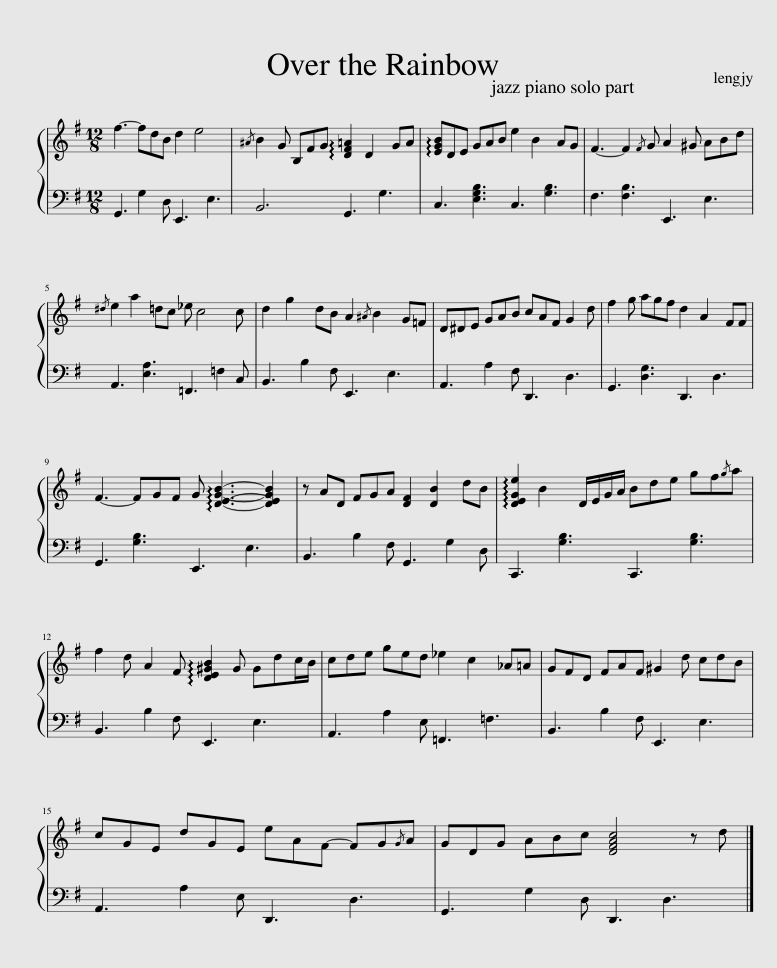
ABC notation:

X:1
%%score { 1 | 2 }
L:1/8
M:12/8
I:linebreak $
K:G
V:1 treble
V:2 bass
V:1
 f3- fdB d2 e4 |{/^A} B2 G B,FG !arpeggio![DF=A]2 D2 GA | !arpeggio![EGB]DE GAB e2 B2 AG | F3- F2{/F} G A2 ^G ABd |${/^d} e2 a2 =dc _e c4 c | %5
 d2 g2 dB A2{/^A} B2 G=F | D^DE GAB cAF G2 d | f2 g agf d2 A2 FF |$ F3- FGF G !arpeggio![DEGB]3- [DEGB]2 | z AD FGA [DF]2 [DB]2 dB | %10
 !arpeggio![DEGe]2 B2 D/E/G/A/ Bde gf{/g}a |$ f2 d A2 F !arpeggio![DE^GB]2 G Gdc/B/ | cde ged _e2 c2 _A=A | GFD FAF ^G2 d cdB |$ cGE dGE eAF- FG{/G}A | %15
 GDG ABc [DFAc]4 z d |] %16
V:2
 G,,3 G,2 D, E,,3 E,3 | B,,6 G,,3 G,3 | C,3 [E,G,B,]3 C,3 [G,B,]3 | F,3 [F,B,]3 E,,3 E,3 |$ A,,3 [E,A,]3 =F,,3 =F,2 C, | %5
 B,,3 B,2 F, E,,3 E,3 | A,,3 A,2 F, D,,3 D,3 | G,,3 [D,G,]3 D,,3 D,3 |$ G,,3 [G,B,]3 E,,3 E,3 | B,,3 B,2 F, G,,3 G,2 D, | %10
 C,,3 [G,B,]3 C,,3 [G,B,]3 |$ B,,3 B,2 F, E,,3 E,3 | A,,3 A,2 E, =F,,3 =F,3 | B,,3 B,2 F, E,,3 E,3 |$ A,,3 A,2 E, D,,3 D,3 | %15
 G,,3 G,2 D, D,,3 D,3 |] %16
